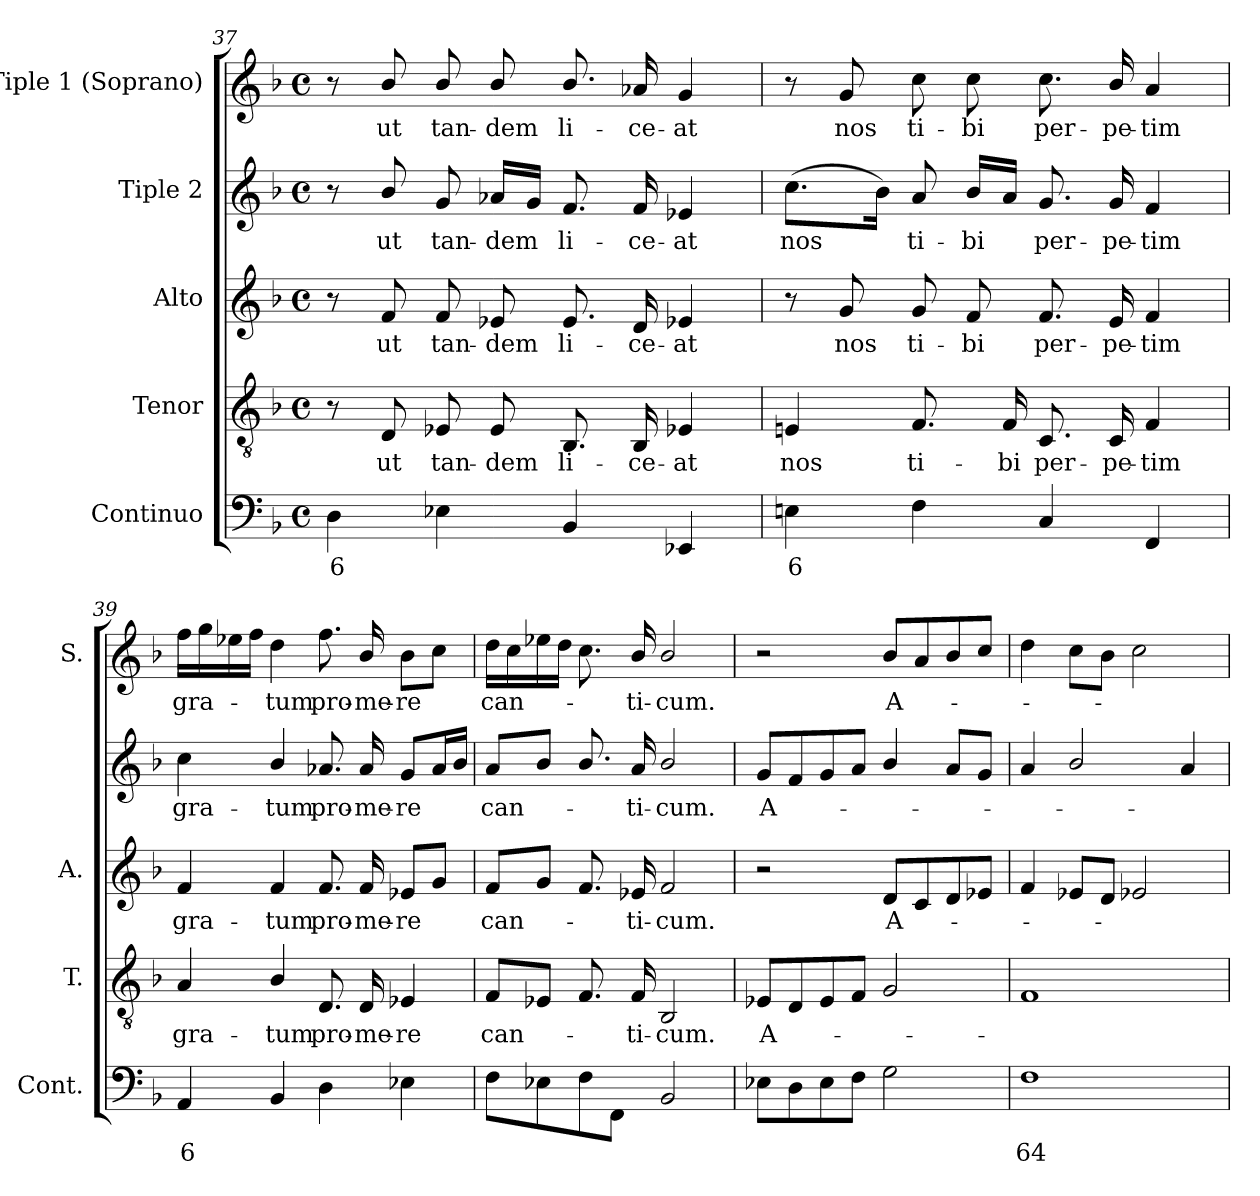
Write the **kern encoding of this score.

**kern	**text	**kern	**text	**kern	**text	**kern	**text	**kern	**text
*part5	*part5	*part4	*part4	*part3	*part3	*part2	*part2	*part1	*part1
*staff5	*staff5	*staff4	*staff4	*staff3	*staff3	*staff2	*staff2	*staff1	*staff1
*I"Continuo	*	*I"Tenor	*	*I"Alto	*	*I"Tiple 2	*	*I"Tiple 1 (Soprano)	*
*I'Cont.	*	*I'T.	*	*I'A.	*	*	*	*I'S.	*
*clefF4	*	*clefGv2	*	*clefG2	*	*clefG2	*	*clefG2	*
*	*	*ITrd7c12	*	*	*	*	*	*	*
*k[b-]	*	*k[b-]	*	*k[b-]	*	*k[b-]	*	*k[b-]	*
*F:	*	*F:	*	*F:	*	*F:	*	*F:	*
*M4/4	*	*M4/4	*	*M4/4	*	*M4/4	*	*M4/4	*
*met(c)	*	*met(c)	*	*met(c)	*	*met(c)	*	*met(c)	*
=37	=37	=37	=37	=37	=37	=37	=37	=37	=37
!	!LO:LY:b:color=#000000	!	!	!	!	!	!	!	!
4Di\	6	8r	.	8r	.	8r	.	8r	.
!	!	!	!LO:LY:b:color=#000000	!	!	!	!	!	!
!	!	!	!	!	!LO:LY:b:color=#000000	!	!	!	!
!	!	!	!	!	!	!	!LO:LY:b:color=#000000	!	!
!	!	!	!	!	!	!	!	!	!LO:LY:b:color=#000000
.	.	8DDi/	ut	8fi/	ut	8b-i/	ut	8b-i/	ut
!	!	!	!LO:LY:b:color=#000000	!	!	!	!	!	!
!	!	!	!	!	!LO:LY:b:color=#000000	!	!	!	!
!	!	!	!	!	!	!	!LO:LY:b:color=#000000	!	!
!	!	!	!	!	!	!	!	!	!LO:LY:b:color=#000000
4E-Xi\	.	8EE-Xi/	tan-	8fi/	tan-	8gi/	tan-	8b-i/	tan-
!	!	!	!LO:LY:b:color=#000000	!	!	!	!	!	!
!	!	!	!	!	!LO:LY:b:color=#000000	!	!	!	!
!	!	!	!	!	!	!	!LO:LY:b:color=#000000	!	!
!	!	!	!	!	!	!	!	!	!LO:LY:b:color=#000000
.	.	8EE-i/	-dem	8e-Xi/	-dem	16a-Xi/LL	-dem	8b-i/	-dem
.	.	.	.	.	.	16gi/JJ	.	.	.
!	!	!	!LO:LY:b:color=#000000	!	!	!	!	!	!
!	!	!	!	!	!LO:LY:b:color=#000000	!	!	!	!
!	!	!	!	!	!	!	!LO:LY:b:color=#000000	!	!
!	!	!	!	!	!	!	!	!	!LO:LY:b:color=#000000
4BB-i/	.	8.BBB-i/	li-	8.e-i/	li-	8.fi/	li-	8.b-i/	li-
!	!	!	!LO:LY:b:color=#000000	!	!	!	!	!	!
!	!	!	!	!	!LO:LY:b:color=#000000	!	!	!	!
!	!	!	!	!	!	!	!LO:LY:b:color=#000000	!	!
!	!	!	!	!	!	!	!	!	!LO:LY:b:color=#000000
.	.	16BBB-i/	-ce-	16di/	-ce-	16fi/	-ce-	16a-i/	-ce-
!	!	!	!LO:LY:b:color=#000000	!	!	!	!	!	!
!	!	!	!	!	!LO:LY:b:color=#000000	!	!	!	!
!	!	!	!	!	!	!	!LO:LY:b:color=#000000	!	!
!	!	!	!	!	!	!	!	!	!LO:LY:b:color=#000000
4EE-Xi/	.	4EE-Xi/	-at	4e-Xi/	-at	4e-Xi/	-at	4gi/	-at
!!LO:LB:g=z
=38	=38	=38	=38	=38	=38	=38	=38	=38	=38
!	!LO:LY:b:color=#000000	!	!	!	!	!	!	!	!
!	!	!	!LO:LY:b:color=#000000	!	!	!	!	!	!
!	!	!	!	!	!	!	!LO:LY:b:color=#000000	!	!
4Eni\	6	4EEni/	nos	8r	.	(8.cci\L	nos	8r	.
!	!	!	!	!	!LO:LY:b:color=#000000	!	!	!	!
!	!	!	!	!	!	!	!	!	!LO:LY:b:color=#000000
.	.	.	.	8gi/	nos	.	.	8gi/	nos
.	.	.	.	.	.	16b-i\Jk)	.	.	.
!	!	!	!LO:LY:b:color=#000000	!	!	!	!	!	!
!	!	!	!	!	!LO:LY:b:color=#000000	!	!	!	!
!	!	!	!	!	!	!	!LO:LY:b:color=#000000	!	!
!	!	!	!	!	!	!	!	!	!LO:LY:b:color=#000000
4Fi\	.	8.FFi/	ti-	8gi/	ti-	8ai/	ti-	8cci\	ti-
!	!	!	!	!	!LO:LY:b:color=#000000	!	!	!	!
!	!	!	!	!	!	!	!LO:LY:b:color=#000000	!	!
!	!	!	!	!	!	!	!	!	!LO:LY:b:color=#000000
.	.	.	.	8fi/	-bi	16b-i/LL	-bi	8cci\	-bi
!	!	!	!LO:LY:b:color=#000000	!	!	!	!	!	!
.	.	16FFi/	-bi	.	.	16ai/JJ	.	.	.
!	!	!	!LO:LY:b:color=#000000	!	!	!	!	!	!
!	!	!	!	!	!LO:LY:b:color=#000000	!	!	!	!
!	!	!	!	!	!	!	!LO:LY:b:color=#000000	!	!
!	!	!	!	!	!	!	!	!	!LO:LY:b:color=#000000
4Ci/	.	8.CCi/	per-	8.fi/	per-	8.gi/	per-	8.cci\	per-
!	!	!	!LO:LY:b:color=#000000	!	!	!	!	!	!
!	!	!	!	!	!LO:LY:b:color=#000000	!	!	!	!
!	!	!	!	!	!	!	!LO:LY:b:color=#000000	!	!
!	!	!	!	!	!	!	!	!	!LO:LY:b:color=#000000
.	.	16CCi/	-pe-	16ei/	-pe-	16gi/	-pe-	16b-i/	-pe-
!	!	!	!LO:LY:b:color=#000000	!	!	!	!	!	!
!	!	!	!	!	!LO:LY:b:color=#000000	!	!	!	!
!	!	!	!	!	!	!	!LO:LY:b:color=#000000	!	!
!	!	!	!	!	!	!	!	!	!LO:LY:b:color=#000000
4FFi/	.	4FFi/	-tim	4fi/	-tim	4fi/	-tim	4ai/	-tim
=39	=39	=39	=39	=39	=39	=39	=39	=39	=39
!	!LO:LY:b:color=#000000	!	!	!	!	!	!	!	!
!	!	!	!LO:LY:b:color=#000000	!	!	!	!	!	!
!	!	!	!	!	!LO:LY:b:color=#000000	!	!	!	!
!	!	!	!	!	!	!	!LO:LY:b:color=#000000	!	!
!	!	!	!	!	!	!	!	!	!LO:LY:b:color=#000000
4AAi/	6	4AAi/	gra-	4fi/	gra-	4cci\	gra-	16ffi\LL	gra-
.	.	.	.	.	.	.	.	16ggi\	.
.	.	.	.	.	.	.	.	16ee-Xi\	.
.	.	.	.	.	.	.	.	16ffi\JJ	.
!	!	!	!LO:LY:b:color=#000000	!	!	!	!	!	!
!	!	!	!	!	!LO:LY:b:color=#000000	!	!	!	!
!	!	!	!	!	!	!	!LO:LY:b:color=#000000	!	!
!	!	!	!	!	!	!	!	!	!LO:LY:b:color=#000000
4BB-i/	.	4BB-i/	-tum	4fi/	-tum	4b-i/	-tum	4ddi\	-tum
!	!	!	!LO:LY:b:color=#000000	!	!	!	!	!	!
!	!	!	!	!	!LO:LY:b:color=#000000	!	!	!	!
!	!	!	!	!	!	!	!LO:LY:b:color=#000000	!	!
!	!	!	!	!	!	!	!	!	!LO:LY:b:color=#000000
4Di\	.	8.DDi/	pro-	8.fi/	pro-	8.a-Xi/	pro-	8.ffi\	pro-
!	!	!	!LO:LY:b:color=#000000	!	!	!	!	!	!
!	!	!	!	!	!LO:LY:b:color=#000000	!	!	!	!
!	!	!	!	!	!	!	!LO:LY:b:color=#000000	!	!
!	!	!	!	!	!	!	!	!	!LO:LY:b:color=#000000
.	.	16DDi/	-me-	16fi/	-me-	16a-i/	-me-	16b-i/	-me-
!	!	!	!LO:LY:b:color=#000000	!	!	!	!	!	!
!	!	!	!	!	!LO:LY:b:color=#000000	!	!	!	!
!	!	!	!	!	!	!	!LO:LY:b:color=#000000	!	!
!	!	!	!	!	!	!	!	!	!LO:LY:b:color=#000000
4E-Xi\	.	4EE-Xi/	-re	8e-Xi/L	-re	8gi/L	-re	8b-i\L	-re
.	.	.	.	8gi/J	.	16a-i/L	.	8cci\J	.
.	.	.	.	.	.	16b-i/JJ	.	.	.
=40	=40	=40	=40	=40	=40	=40	=40	=40	=40
!	!	!	!LO:LY:b:color=#000000	!	!	!	!	!	!
!	!	!	!	!	!LO:LY:b:color=#000000	!	!	!	!
!	!	!	!	!	!	!	!LO:LY:b:color=#000000	!	!
!	!	!	!	!	!	!	!	!	!LO:LY:b:color=#000000
8Fi\L	.	8FFi/L	can-	8fi/L	can-	8ai/L	can-	16ddi\LL	can-
.	.	.	.	.	.	.	.	16cci\	.
8E-Xi\	.	8EE-Xi/J	.	8gi/J	.	8b-i/J	.	16ee-Xi\	.
.	.	.	.	.	.	.	.	16ddi\JJ	.
8Fi\	.	8.FFi/	.	8.fi/	.	8.b-i/	.	8.cci\	.
8FFi\J	.	.	.	.	.	.	.	.	.
!	!	!	!LO:LY:b:color=#000000	!	!	!	!	!	!
!	!	!	!	!	!LO:LY:b:color=#000000	!	!	!	!
!	!	!	!	!	!	!	!LO:LY:b:color=#000000	!	!
!	!	!	!	!	!	!	!	!	!LO:LY:b:color=#000000
.	.	16FFi/	-ti-	16e-Xi/	-ti-	16ai/	-ti-	16b-i/	-ti-
!	!	!	!LO:LY:b:color=#000000	!	!	!	!	!	!
!	!	!	!	!	!LO:LY:b:color=#000000	!	!	!	!
!	!	!	!	!	!	!	!LO:LY:b:color=#000000	!	!
!	!	!	!	!	!	!	!	!	!LO:LY:b:color=#000000
2BB-i/	.	2BBB-i/	-cum.	2fi/	-cum.	2b-i/	-cum.	2b-i/	-cum.
=41	=41	=41	=41	=41	=41	=41	=41	=41	=41
!	!	!	!LO:LY:b:color=#000000	!	!	!	!	!	!
!	!	!	!	!	!	!	!LO:LY:b:color=#000000	!	!
8E-Xi\L	.	8EE-Xi/L	A-	2r	.	8gi/L	A-	2r	.
8Di\	.	8DDi/	.	.	.	8fi/	.	.	.
8E-i\	.	8EE-i/	.	.	.	8gi/	.	.	.
8Fi\J	.	8FFi/J	.	.	.	8ai/J	.	.	.
!	!	!	!	!	!LO:LY:b:color=#000000	!	!	!	!
!	!	!	!	!	!	!	!	!	!LO:LY:b:color=#000000
2Gi\	.	2GGi/	.	8di/L	A-	4b-i/	.	8b-i/L	A-
.	.	.	.	8ci/	.	.	.	8ai/	.
.	.	.	.	8di/	.	8ai/L	.	8b-i/	.
.	.	.	.	8e-i/J	.	8gi/J	.	8cci/J	.
=42	=42	=42	=42	=42	=42	=42	=42	=42	=42
!	!LO:LY:b:color=#000000	!	!	!	!	!	!	!	!
1Fi	64	1FFi	.	4fi/	.	4ai/	.	4ddi\	.
.	.	.	.	8e-Xi/L	.	2b-i/	.	8cci\L	.
.	.	.	.	8di/J	.	.	.	8b-i\J	.
.	.	.	.	2e-Xi/	.	.	.	2cci\	.
.	.	.	.	.	.	4ai/	.	.	.
=	=	=	=	=	=	=	=	=	=
*-	*-	*-	*-	*-	*-	*-	*-	*-	*-
